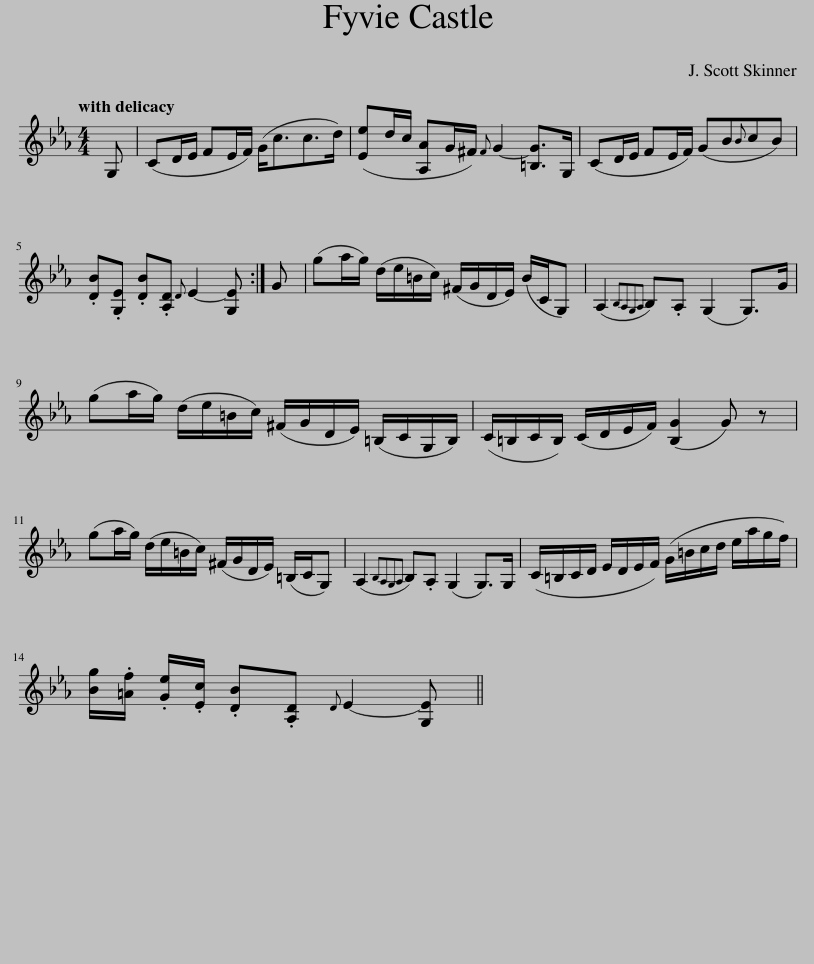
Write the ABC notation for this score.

X:1
L:1/8
Q:1/4=120
M:4/4
I:linebreak $
K:Cmin
V:1 treble
V:1
 G, | (CD/E/ FE/F/) (G<cc>d) | ([Ee]d/c/ [A,A]G/^F/){F} G2- [=B,G]>G, | (CD/E/ FE/F/) (GB{B}cB) |$ .[DB].[G,E] .[DB].[A,D]{D} E2- [G,E] :| %5
 G | (ga/g/) (d/e/=B/c/) (^F/G/D/E/) (B/C/G,) | (A,2{B,A,G,A,} B,).A, (G,2 G,>)G |$ (ga/g/) (d/e/=B/c/) (^F/G/D/E/) (=B,/C/G,/B,/) | (C/=B,/C/B,/) (C/D/E/F/) ([B,G]2 G) z |$ %10
 (ga/g/) (d/e/=B/c/) (^F/G/D/E/) (=B,/C/G,) | (A,2{B,A,G,A,} B,).A, (G,2 G,>)G, | (C/=B,/C/D/ E/D/E/F/) (G/=B/c/d/ e/a/g/f/) |$ [Bg]/.[=Af]/ .[Ge]/.[Ec]/ .[DB].[A,D]{D} E2- [G,E] || %14
